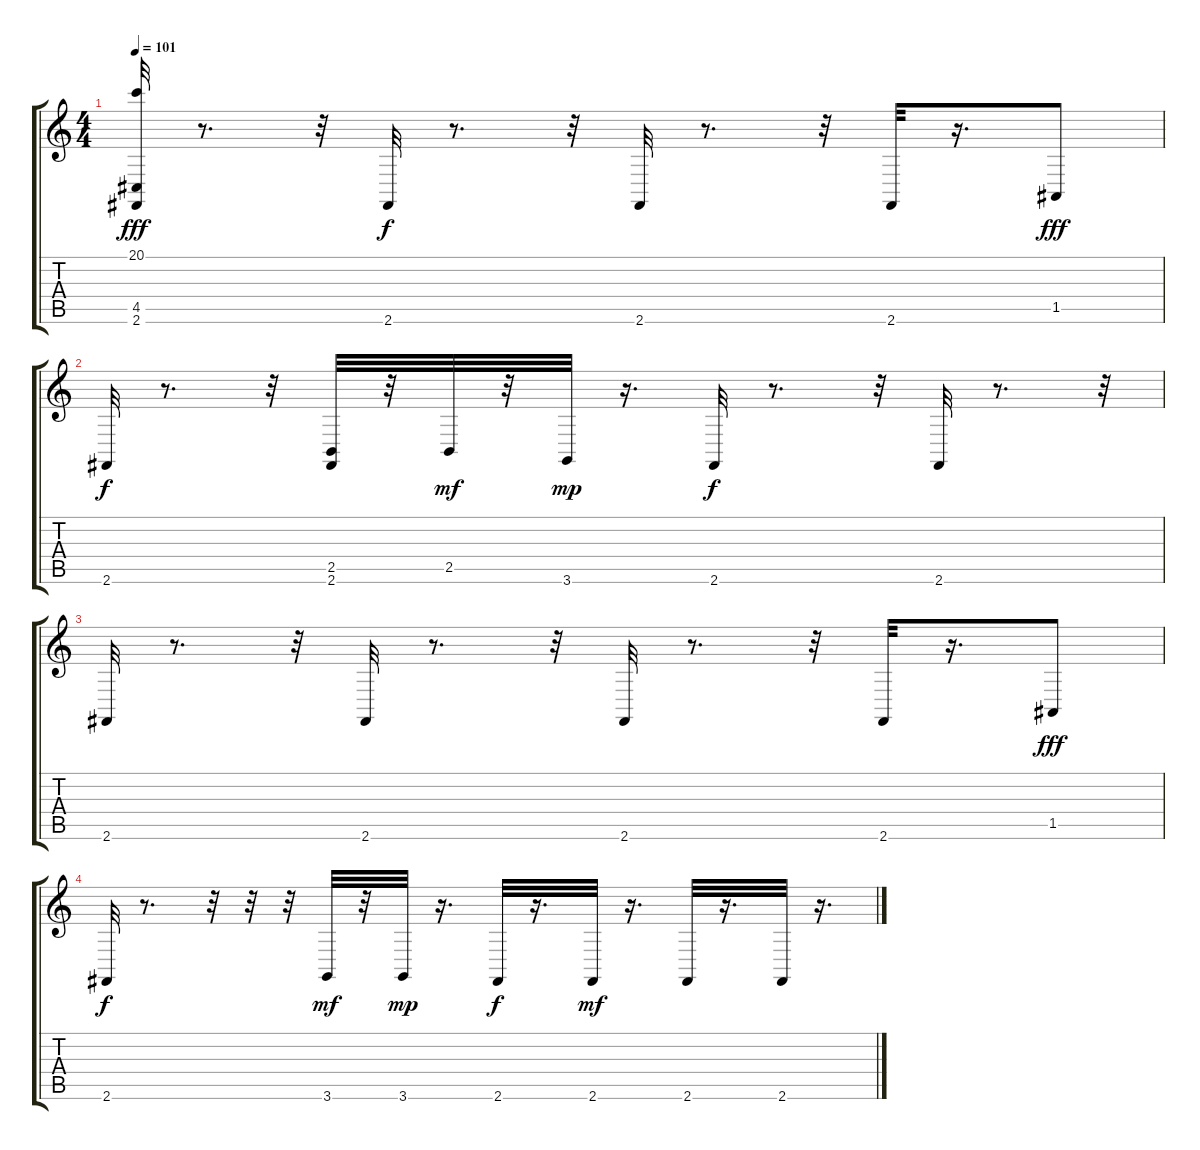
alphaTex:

\track "" {instrument acousticgrandpiano}
\staff {score tabs}
\tuning (E4 B3 G3 D3 A2 E2) {hide}
\ts (4 4)
\tempo 101
\clef g2
\ks c
(20.1 4.5 2.6).32{dy fff} r.8{d} r.32 2.6.32{dy f} r.8{d} r.32 2.6.32 r.8{d} r.32 2.6.32 r.16{d} 1.5.8{dy fff} |
2.6.32{dy f} r.8{d} r.32 (2.5 2.6).32{balance 0} r.32 2.5.32{dy mf balance 2} r.32 3.6.32{dy mp balance 4} r.16{d} 2.6.32{dy f balance 8} r.8{d} r.32 2.6.32 r.8{d} r.32 |
2.6.32 r.8{d} r.32 2.6.32 r.8{d} r.32 2.6.32 r.8{d} r.32 2.6.32 r.16{d} 1.5.8{dy fff} |
2.6.32{dy f} r.8{d} r.32 r.32{balance 16} r.32 3.6.32{dy mf balance 14} r.32 3.6.32{dy mp balance 12} r.16{d} 2.6.32{dy f balance 8} r.16{d} 2.6.32{dy mf} r.16{d} 2.6.32 r.16{d} 2.6.32 r.16{d}
